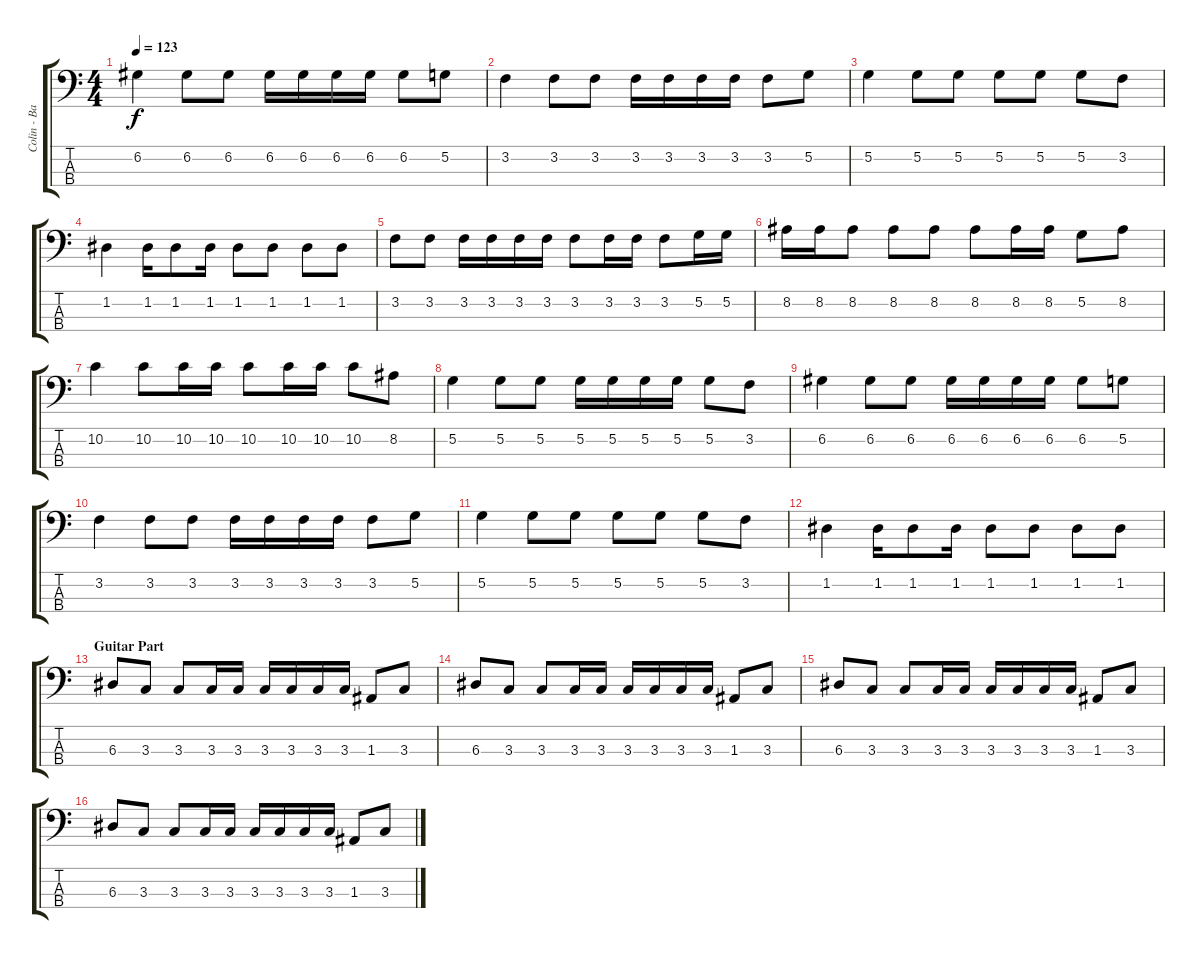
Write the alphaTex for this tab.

\track ("Colin - Bass" "Colin - Ba") {instrument electricbasspick}
\staff {score tabs}
\tuning (G2 D2 A1 E1) {hide}
\ts (4 4)
\tempo 123
\clef f4
\ks c
6.2.4{dy f} 6.2.8 6.2.8 6.2.16 6.2.16 6.2.16 6.2.16 6.2.8 5.2.8 |
3.2.4 3.2.8 3.2.8 3.2.16 3.2.16 3.2.16 3.2.16 3.2.8 5.2.8 |
5.2.4 5.2.8 5.2.8 5.2.8 5.2.8 5.2.8 3.2.8 |
1.2.4 1.2.16 1.2.8 1.2.16 1.2.8 1.2.8 1.2.8 1.2.8 |
3.2.8 3.2.8 3.2.16 3.2.16 3.2.16 3.2.16 3.2.8 3.2.16 3.2.16 3.2.8 5.2.16 5.2.16 |
8.2.16 8.2.16 8.2.8 8.2.8 8.2.8 8.2.8 8.2.16 8.2.16 5.2.8 8.2.8 |
10.2.4 10.2.8 10.2.16 10.2.16 10.2.8 10.2.16 10.2.16 10.2.8 8.2.8 |
5.2.4 5.2.8 5.2.8 5.2.16 5.2.16 5.2.16 5.2.16 5.2.8 3.2.8 |
6.2.4 6.2.8 6.2.8 6.2.16 6.2.16 6.2.16 6.2.16 6.2.8 5.2.8 |
3.2.4 3.2.8 3.2.8 3.2.16 3.2.16 3.2.16 3.2.16 3.2.8 5.2.8 |
5.2.4 5.2.8 5.2.8 5.2.8 5.2.8 5.2.8 3.2.8 |
1.2.4 1.2.16 1.2.8 1.2.16 1.2.8 1.2.8 1.2.8 1.2.8 |
\section ("" "Guitar Part")
6.3.8 3.3.8 3.3.8 3.3.16 3.3.16 3.3.16 3.3.16 3.3.16 3.3.16 1.3.8 3.3.8 |
6.3.8 3.3.8 3.3.8 3.3.16 3.3.16 3.3.16 3.3.16 3.3.16 3.3.16 1.3.8 3.3.8 |
6.3.8 3.3.8 3.3.8 3.3.16 3.3.16 3.3.16 3.3.16 3.3.16 3.3.16 1.3.8 3.3.8 |
6.3.8 3.3.8 3.3.8 3.3.16 3.3.16 3.3.16 3.3.16 3.3.16 3.3.16 1.3.8 3.3.8
